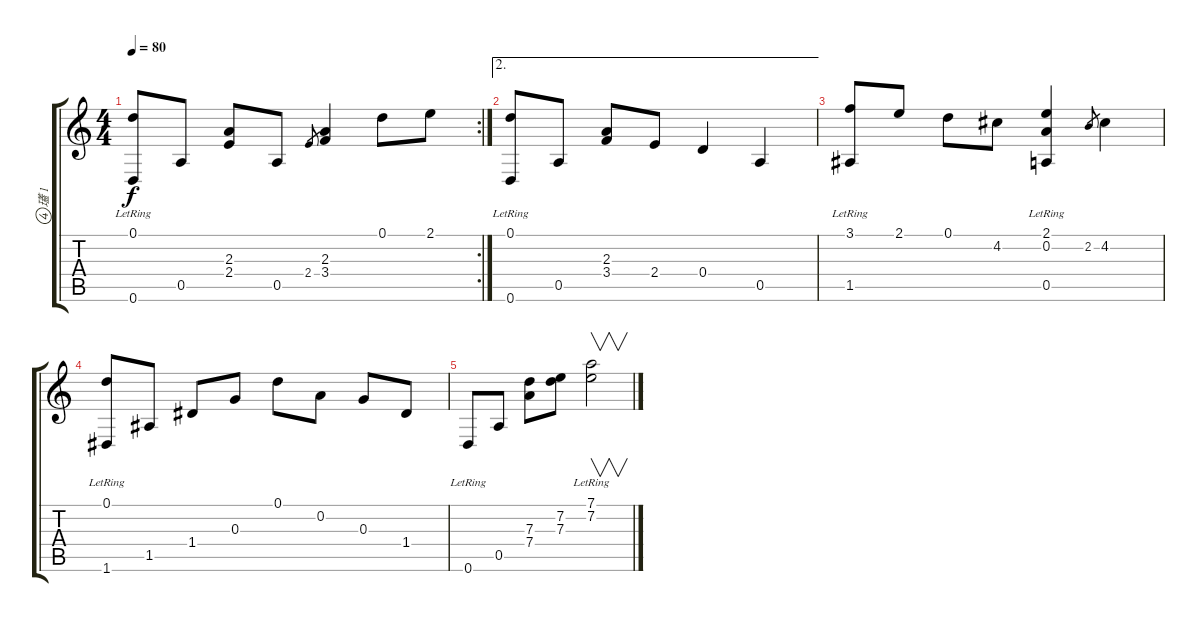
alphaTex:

\track ("瓂 1" "瓂 1") {instrument acousticguitarnylon}
\staff {score tabs}
\tuning (D4 A3 G3 D3 A2 D2) {hide}
\rc 2
\ts (4 4)
\tempo 80
\clef g2
\ks c
(0.1 0.6{lr}).8{dy f} 0.5.8 (2.3 2.4).8 0.5.8 2.4.8{gr} (2.3 3.4).4 0.1.8 2.1.8 |
\ae 2
(0.1 0.6{lr}).8 0.5.8 (2.3 3.4).8 2.4.8 0.4.4 0.5.4 |
(3.1 1.5{lr}).8 2.1.8 0.1.8 4.2.8 (2.1 0.2 0.5{lr}).4 2.2.8{gr} 4.2.4 |
(0.1 1.6{lr}).8 1.5.8 1.4.8 0.3.8 0.1.8 0.2.8 0.3.8 1.4.8 |
0.6{lr}.8 0.5.8 (7.3 7.4).8 (7.2 7.3).8 (7.1{lr} 7.2{lr}).2{v}
